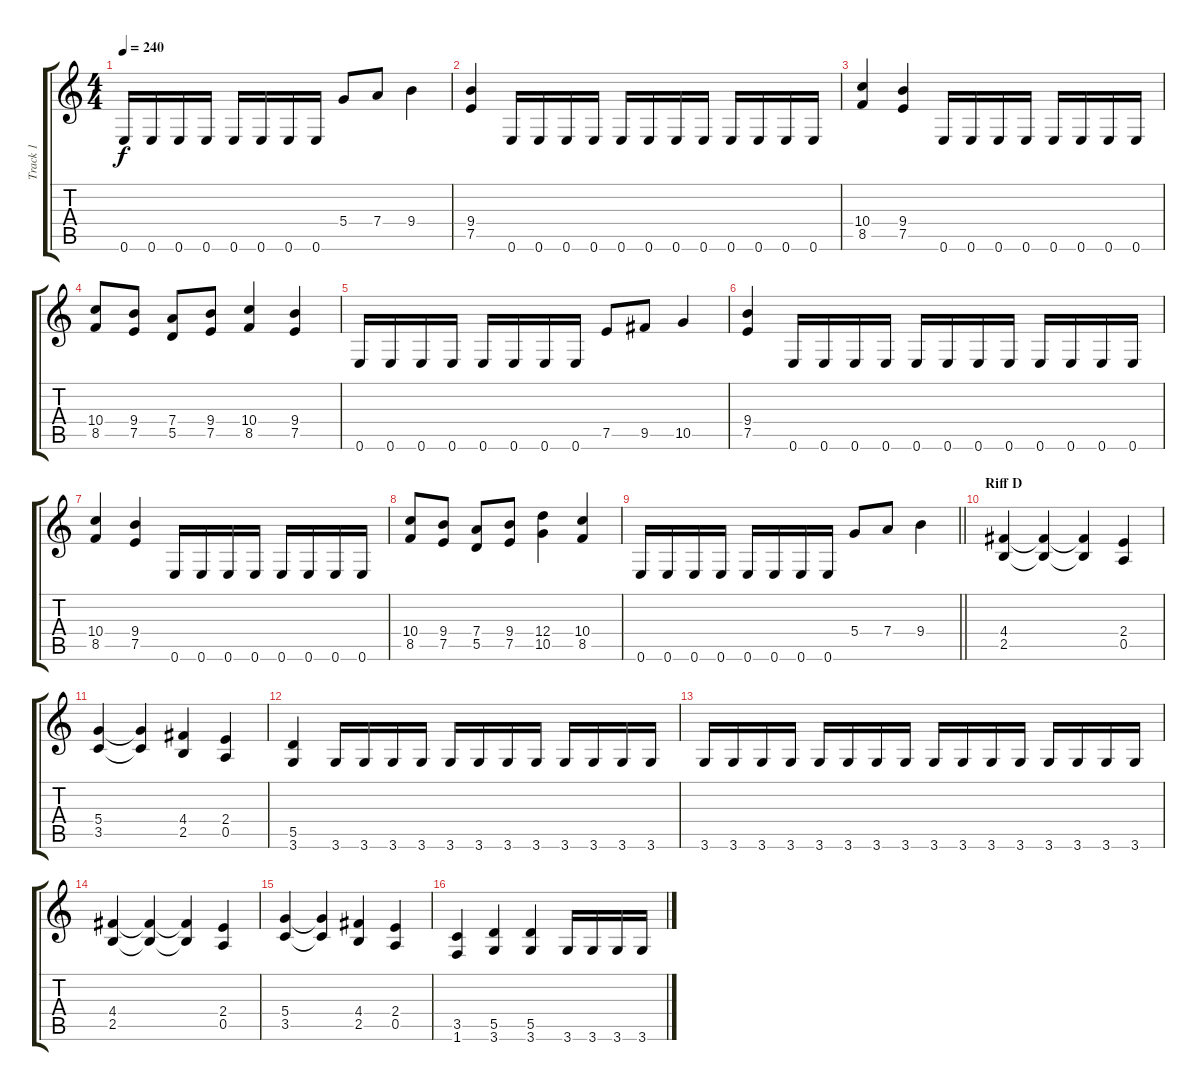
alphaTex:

\track ("Track 1" "Track 1") {instrument overdrivenguitar}
\staff {score tabs}
\tuning (E4 B3 G3 D3 A2 E2) {hide}
\ts (4 4)
\tempo 240
\clef g2
\ks c
0.6.16{dy f} 0.6.16 0.6.16 0.6.16 0.6.16 0.6.16 0.6.16 0.6.16 5.4.8 7.4.8 9.4.4 |
(9.4 7.5).4 0.6.16 0.6.16 0.6.16 0.6.16 0.6.16 0.6.16 0.6.16 0.6.16 0.6.16 0.6.16 0.6.16 0.6.16 |
(10.4 8.5).4 (9.4 7.5).4 0.6.16 0.6.16 0.6.16 0.6.16 0.6.16 0.6.16 0.6.16 0.6.16 |
(10.4 8.5).8 (9.4 7.5).8 (7.4 5.5).8 (9.4 7.5).8 (10.4 8.5).4 (9.4 7.5).4 |
0.6.16 0.6.16 0.6.16 0.6.16 0.6.16 0.6.16 0.6.16 0.6.16 7.5.8 9.5.8 10.5.4 |
(9.4 7.5).4 0.6.16 0.6.16 0.6.16 0.6.16 0.6.16 0.6.16 0.6.16 0.6.16 0.6.16 0.6.16 0.6.16 0.6.16 |
(10.4 8.5).4 (9.4 7.5).4 0.6.16 0.6.16 0.6.16 0.6.16 0.6.16 0.6.16 0.6.16 0.6.16 |
(10.4 8.5).8 (9.4 7.5).8 (7.4 5.5).8 (9.4 7.5).8 (12.4 10.5).4 (10.4 8.5).4 |
\barLineRight lightlight
0.6.16 0.6.16 0.6.16 0.6.16 0.6.16 0.6.16 0.6.16 0.6.16 5.4.8 7.4.8 9.4.4 |
\section ("" "Riff D")
(4.4 2.5).4 (4.4{t} 2.5{t}).4 (4.4{t} 2.5{t}).4 (2.4 0.5).4 |
(5.4 3.5).4 (5.4{t} 3.5{t}).4 (4.4 2.5).4 (2.4 0.5).4 |
(5.5 3.6).4 3.6.16 3.6.16 3.6.16 3.6.16 3.6.16 3.6.16 3.6.16 3.6.16 3.6.16 3.6.16 3.6.16 3.6.16 |
3.6.16 3.6.16 3.6.16 3.6.16 3.6.16 3.6.16 3.6.16 3.6.16 3.6.16 3.6.16 3.6.16 3.6.16 3.6.16 3.6.16 3.6.16 3.6.16 |
(4.4 2.5).4 (4.4{t} 2.5{t}).4 (4.4{t} 2.5{t}).4 (2.4 0.5).4 |
(5.4 3.5).4 (5.4{t} 3.5{t}).4 (4.4 2.5).4 (2.4 0.5).4 |
(3.5 1.6).4 (5.5 3.6).4 (5.5 3.6).4 3.6.16 3.6.16 3.6.16 3.6.16
